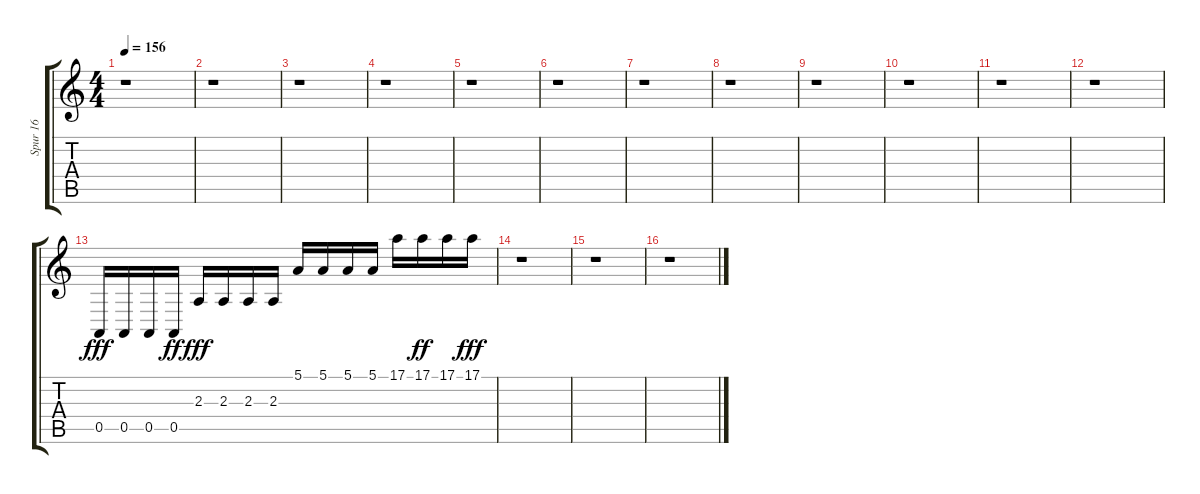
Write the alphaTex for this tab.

\track ("Spur 16" "Spur 16") {instrument synthdrum}
\staff {score tabs}
\tuning (E4 B3 G3 D3 A2 E2) {hide}
\ts (4 4)
\tempo 156
\clef g2
\ks c
r.1{dy fff} |
r.1 |
r.1 |
r.1 |
r.1 |
r.1 |
r.1 |
r.1 |
r.1 |
r.1 |
r.1 |
r.1 |
0.5.16 0.5.16 0.5.16 0.5.16{dy ff} 2.3.16{dy fff} 2.3.16 2.3.16 2.3.16 5.1.16 5.1.16 5.1.16 5.1.16 17.1.16 17.1.16{dy ff} 17.1.16 17.1.16{dy fff} |
r.1 |
r.1 |
r.1
